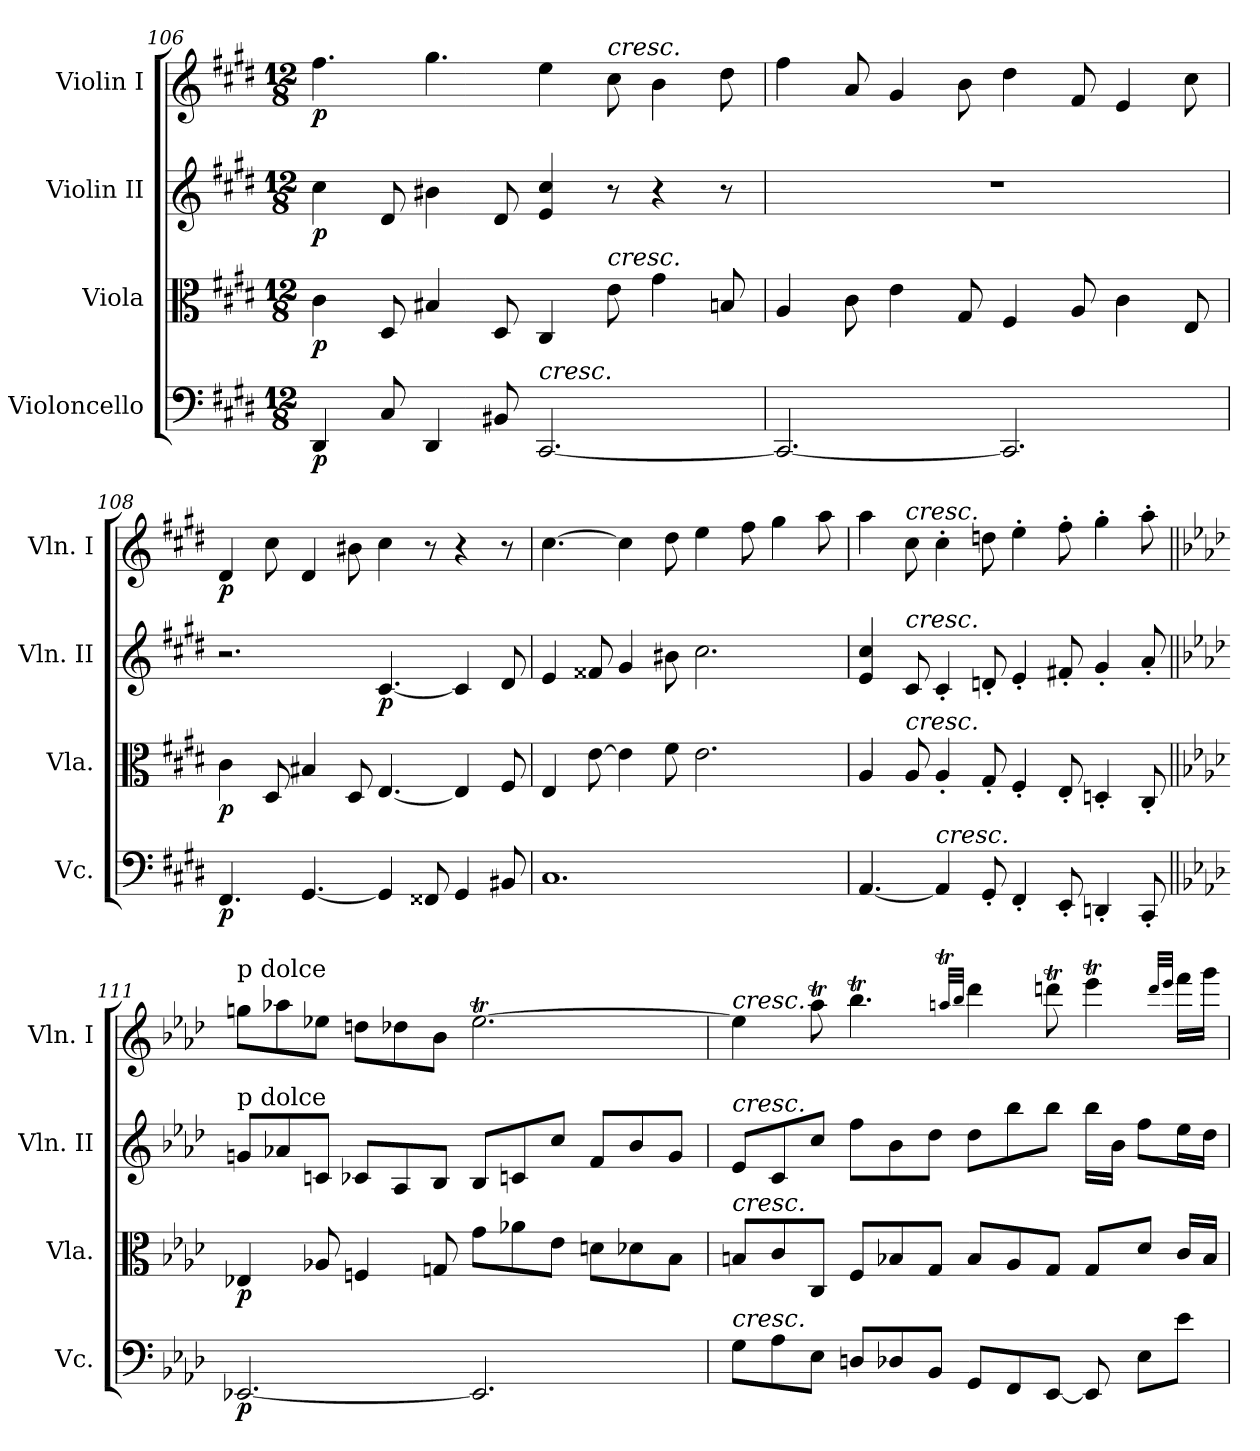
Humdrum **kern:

**kern	**dynam	**kern	**dynam	**kern	**dynam	**kern	**dynam
*part4	*part4	*part3	*part3	*part2	*part2	*part1	*part1
*staff4	*staff4	*staff3	*staff3	*staff2	*staff2	*staff1	*staff1
*I"Violoncello	*	*I"Viola	*	*I"Violin II	*	*I"Violin I	*
*I'Vc.	*	*I'Vla.	*	*I'Vln. II	*	*I'Vln. I	*
*clefF4	*	*clefC3	*	*clefG2	*	*clefG2	*
*k[f#c#g#d#]	*	*k[f#c#g#d#]	*	*k[f#c#g#d#]	*	*k[f#c#g#d#]	*
*E:	*	*E:	*	*E:	*	*E:	*
*M12/8	*	*M12/8	*	*M12/8	*	*M12/8	*
=106	=106	=106	=106	=106	=106	=106	=106
!	!LO:DY:b	!	!LO:DY:b	!	!LO:DY:b	!	!LO:DY:b
4DD#/	p	4c#\	p	4cc#\	p	4.ff#\	p
8C#/	.	8D#/	.	8d#/	.	.	.
4DD#/	.	4B#X/	.	4b#X\	.	4.gg#\	.
8BB#X/	.	8D#/	.	8d#/	.	.	.
!LO:TX:a:i:t=cresc.	!	!	!	!	!	!	!
[2.CC#/	.	4C#/	.	4e/ 4cc#/	.	4ee\	.
!	!	!	!	!	!	!LO:TX:a:i:t=cresc.	!
!	!	!LO:TX:a:i:t=cresc.	!	!	!	!	!
.	.	8e\	.	8r	.	8cc#\	.
.	.	4g#\	.	4r	.	4b\	.
.	.	8Bn/	.	8r	.	8dd#\	.
=107	=107	=107	=107	=107	=107	=107	=107
2.CC#/_	.	4A/	.	1.r	.	4ff#\	.
.	.	8c#\	.	.	.	8a/	.
.	.	4e\	.	.	.	4g#/	.
.	.	8G#/	.	.	.	8b\	.
2.CC#/]	.	4F#/	.	.	.	4dd#\	.
.	.	8A/	.	.	.	8f#/	.
.	.	4c#\	.	.	.	4e/	.
.	.	8E/	.	.	.	8cc#\	.
!!LO:LB:g=z
=108	=108	=108	=108	=108	=108	=108	=108
!	!LO:DY:b	!	!LO:DY:b	!	!	!	!LO:DY:b
4.FF#/	p	4c#\	p	2.r	.	4d#/	p
.	.	8D#/	.	.	.	8cc#\	.
[4.GG#/	.	4B#X/	.	.	.	4d#/	.
.	.	8D#/	.	.	.	8b#X\	.
!	!	!	!	!	!LO:DY:b	!	!
4GG#/]	.	[4.E/	.	[4.c#/	p	4cc#\	.
8FF##X/	.	.	.	.	.	8r	.
4GG#/	.	4E/]	.	4c#/]	.	4r	.
8BB#X/	.	8F#/	.	8d#/	.	8r	.
=109	=109	=109	=109	=109	=109	=109	=109
1.C#	.	4E/	.	4e/	.	[4.cc#\	.
.	.	[8e\	.	8f##X/	.	.	.
.	.	4e\]	.	4g#/	.	4cc#\]	.
.	.	8f#\	.	8b#X\	.	8dd#\	.
.	.	2.e\	.	2.cc#\	.	4ee\	.
.	.	.	.	.	.	8ff#\	.
.	.	.	.	.	.	4gg#\	.
.	.	.	.	.	.	8aa\	.
=110	=110	=110	=110	=110	=110	=110	=110
[4.AA/	.	4A/	.	4e/ 4cc#/	.	4aa\	.
!	!	!	!	!	!	!LO:TX:a:i:t=cresc.	!
!	!	!	!	!LO:TX:a:i:t=cresc.	!	!	!
!	!	!LO:TX:a:i:t=cresc.	!	!	!	!	!
.	.	8A/	.	8c#/	.	8cc#\	.
!LO:TX:a:i:t=cresc.	!	!	!	!	!	!	!
4AA/]	.	4A'/	.	4c#'/	.	4cc#'\	.
8GG#'/	.	8G#'/	.	8dn'/	.	8ddn\	.
4FF#'/	.	4F#'/	.	4e'/	.	4ee'\	.
8EE'/	.	8E'/	.	8f#X'/	.	8ff#'\	.
4DDn'/	.	4Dn'/	.	4g#'/	.	4gg#'\	.
8CC#'/	.	8C#'/	.	8a'/	.	8aa'\	.
!!LO:PB:g=z
=111||	=111||	=111||	=111||	=111||	=111||	=111||	=111||
*k[b-e-a-d-]	*	*k[b-e-a-d-]	*	*k[b-e-a-d-]	*	*k[b-e-a-d-]	*
*A-:	*	*A-:	*	*A-:	*	*A-:	*
!	!	!	!	!	!	!LO:TX:a:t=p dolce	!
!	!	!	!	!LO:TX:a:t=p dolce	!	!	!
!	!LO:DY:b	!	!LO:DY:b	!	!	!	!
[2.EE-X/	p	4E-X/	p	8gn/L	.	8ggn\L	.
.	.	.	.	8a-X/	.	8aa-X\	.
.	.	8A-X/	.	8cn/J	.	8ee-X\J	.
.	.	4Fn/	.	8c-X/L	.	8ddn\L	.
.	.	.	.	8A-/	.	8dd-X\	.
.	.	8Gn/	.	8B-/J	.	8b-\J	.
2.EE-/]	.	8g\L	.	8B-/L	.	[2.ee-T\	.
.	.	8a-X\	.	8cn/	.	.	.
.	.	8e-\J	.	8cc/J	.	.	.
.	.	8dn\L	.	8f/L	.	.	.
.	.	8d-X\	.	8b-/	.	.	.
.	.	8B-\J	.	8g/J	.	.	.
=112	=112	=112	=112	=112	=112	=112	=112
!	!	!	!	!	!	!LO:TX:a:i:t=cresc.	!
!	!	!	!	!LO:TX:a:i:t=cresc.	!	!	!
!	!	!LO:TX:a:i:t=cresc.	!	!	!	!	!
!LO:TX:a:i:t=cresc.	!	!	!	!	!	!	!
8G\L	.	8Bn/L	.	8e-/L	.	4ee-\]	.
8A-\	.	8c/	.	8c/	.	.	.
8E-\J	.	8C/J	.	8cc/J	.	8aa-T\	.
8Dn/L	.	8F/L	.	8ff\L	.	4.bb-T\	.
8D-X/	.	8B-X/	.	8b-\	.	.	.
8BB-/J	.	8G/J	.	8dd-\J	.	.	.
.	.	.	.	.	.	32qaant/LLL	.
.	.	.	.	.	.	32qbb-/JJJ	.
8GG/L	.	8B-/L	.	8dd-\L	.	4ddd-\	.
8FF/	.	8A-/	.	8bb-\	.	.	.
[8EE-/J	.	8G/J	.	8bb-\J	.	8dddnt\	.
8EE-/]	.	8G/L	.	16bb-\LL	.	4eee-T\	.
.	.	.	.	16b-\JJ	.	.	.
8E-\L	.	8d-/J	.	8ff\L	.	.	.
.	.	.	.	.	.	32qddd/LLL	.
.	.	.	.	.	.	32qeee-/JJJ	.
8e-\J	.	16c/LL	.	16ee-\L	.	16fff\LL	.
.	.	16B-/JJ	.	16dd-\JJ	.	16ggg\JJ	.
=	=	=	=	=	=	=	=
*-	*-	*-	*-	*-	*-	*-	*-
